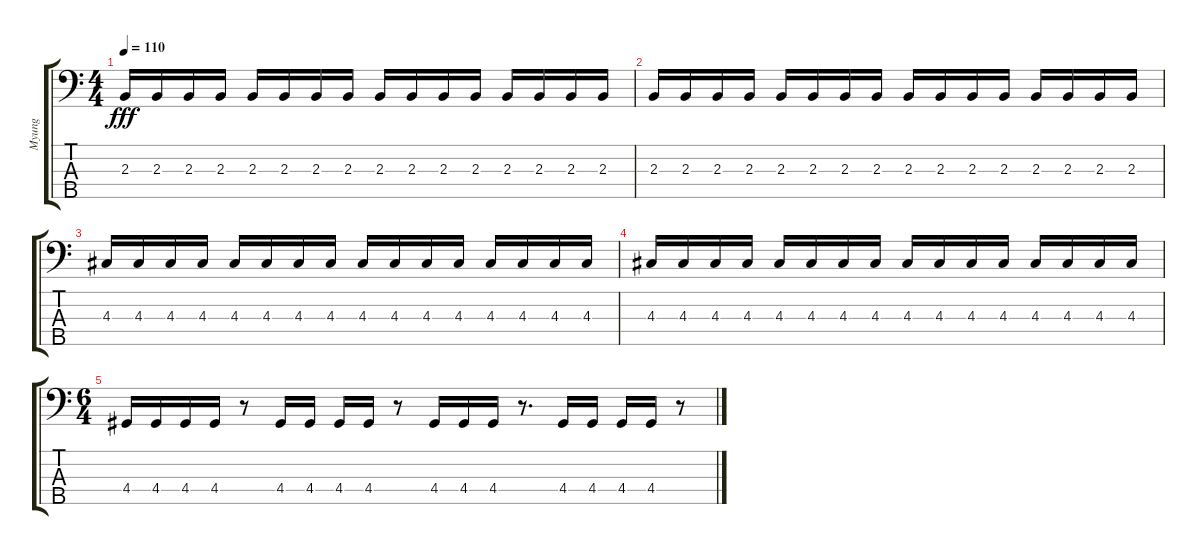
\track ("Myung" "Myung") {instrument electricbassfinger}
\staff {score tabs}
\tuning (G2 D2 A1 E1 B0) {hide}
\ts (4 4)
\tempo 110
\clef f4
\ks c
2.3.16{dy fff} 2.3.16 2.3.16 2.3.16 2.3.16 2.3.16 2.3.16 2.3.16 2.3.16 2.3.16 2.3.16 2.3.16 2.3.16 2.3.16 2.3.16 2.3.16 |
2.3.16 2.3.16 2.3.16 2.3.16 2.3.16 2.3.16 2.3.16 2.3.16 2.3.16 2.3.16 2.3.16 2.3.16 2.3.16 2.3.16 2.3.16 2.3.16 |
4.3.16 4.3.16 4.3.16 4.3.16 4.3.16 4.3.16 4.3.16 4.3.16 4.3.16 4.3.16 4.3.16 4.3.16 4.3.16 4.3.16 4.3.16 4.3.16 |
4.3.16 4.3.16 4.3.16 4.3.16 4.3.16 4.3.16 4.3.16 4.3.16 4.3.16 4.3.16 4.3.16 4.3.16 4.3.16 4.3.16 4.3.16 4.3.16 |
\ts (6 4)
4.4.16 4.4.16 4.4.16 4.4.16 r.8 4.4.16 4.4.16 4.4.16 4.4.16 r.8 4.4.16 4.4.16 4.4.16 r.8{d} 4.4.16 4.4.16 4.4.16 4.4.16 r.8
